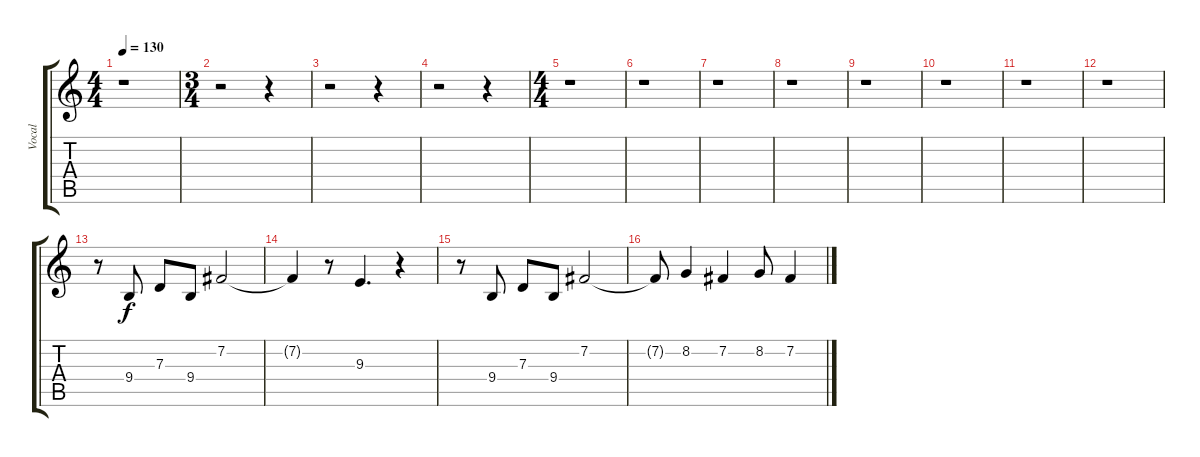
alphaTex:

\track ("Vocal" "Vocal") {instrument flute}
\staff {score tabs}
\tuning (E4 B3 G3 D3 A2 E2) {hide}
\ts (4 4)
\tempo 130
\clef g2
\ks c
r.1{dy f} |
\ts (3 4)
r.2 r.4 |
r.2 r.4 |
r.2 r.4 |
\ts (4 4)
r.1 |
r.1 |
r.1 |
r.1 |
r.1 |
r.1 |
r.1 |
r.1 |
r.8 9.4.8 7.3.8 9.4.8 7.2.2 |
7.2{t}.4 r.8 9.3.4{d} r.4 |
r.8 9.4.8 7.3.8 9.4.8 7.2.2 |
7.2{t}.8 8.2.4 7.2.4 8.2.8 7.2.4
